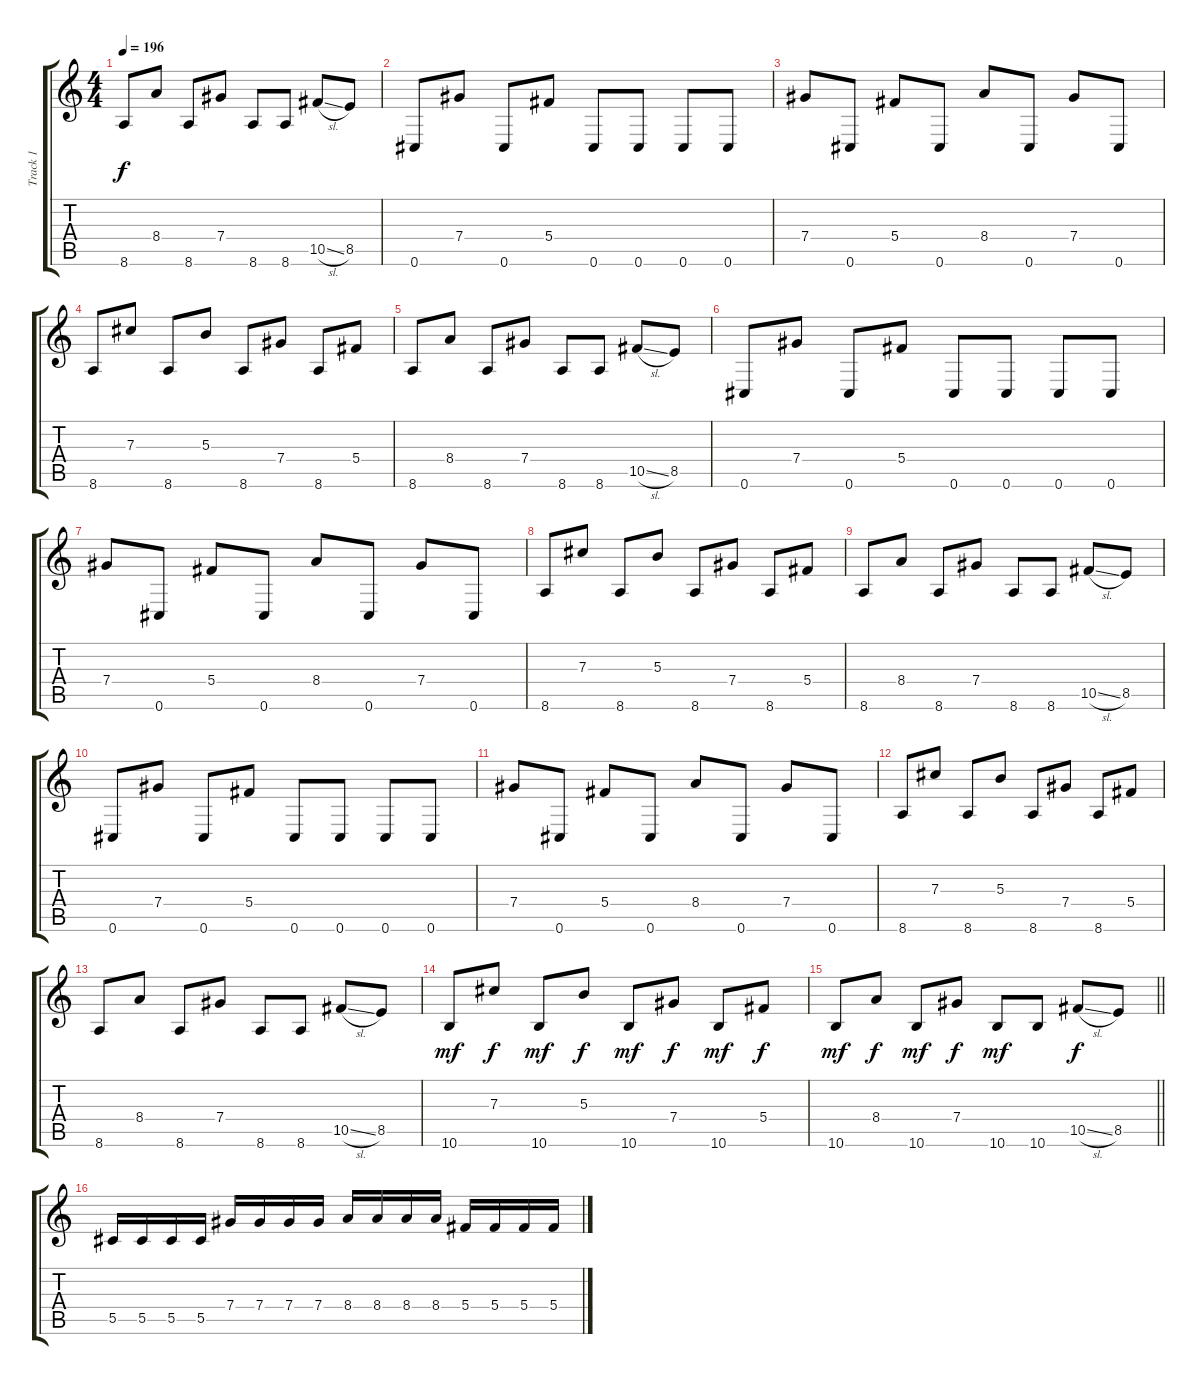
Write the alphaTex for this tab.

\track ("Track 1" "Track 1") {instrument distortionguitar}
\staff {score tabs}
\tuning (Eb4 Bb3 Gb3 Db3 Ab2 Db2) {hide}
\ts (4 4)
\tempo 196
\clef g2
\ks c
8.6.8{dy f} 8.4.8 8.6.8 7.4.8 8.6.8 8.6.8 10.5{sl}.8 8.5.8 |
0.6.8 7.4.8 0.6.8 5.4.8 0.6.8 0.6.8 0.6.8 0.6.8 |
7.4.8 0.6.8 5.4.8 0.6.8 8.4.8 0.6.8 7.4.8 0.6.8 |
8.6.8 7.3.8 8.6.8 5.3.8 8.6.8 7.4.8 8.6.8 5.4.8 |
8.6.8 8.4.8 8.6.8 7.4.8 8.6.8 8.6.8 10.5{sl}.8 8.5.8 |
0.6.8 7.4.8 0.6.8 5.4.8 0.6.8 0.6.8 0.6.8 0.6.8 |
7.4.8 0.6.8 5.4.8 0.6.8 8.4.8 0.6.8 7.4.8 0.6.8 |
8.6.8 7.3.8 8.6.8 5.3.8 8.6.8 7.4.8 8.6.8 5.4.8 |
8.6.8 8.4.8 8.6.8 7.4.8 8.6.8 8.6.8 10.5{sl}.8 8.5.8 |
0.6.8 7.4.8 0.6.8 5.4.8 0.6.8 0.6.8 0.6.8 0.6.8 |
7.4.8 0.6.8 5.4.8 0.6.8 8.4.8 0.6.8 7.4.8 0.6.8 |
8.6.8 7.3.8 8.6.8 5.3.8 8.6.8 7.4.8 8.6.8 5.4.8 |
8.6.8 8.4.8 8.6.8 7.4.8 8.6.8 8.6.8 10.5{sl}.8 8.5.8 |
10.6.8{dy mf} 7.3.8{dy f} 10.6.8{dy mf} 5.3.8{dy f} 10.6.8{dy mf} 7.4.8{dy f} 10.6.8{dy mf} 5.4.8{dy f} |
\barLineRight lightlight
10.6.8{dy mf} 8.4.8{dy f} 10.6.8{dy mf} 7.4.8{dy f} 10.6.8{dy mf} 10.6.8 10.5{sl}.8{dy f} 8.5.8 |
5.5.16 5.5.16 5.5.16 5.5.16 7.4.16 7.4.16 7.4.16 7.4.16 8.4.16 8.4.16 8.4.16 8.4.16 5.4.16 5.4.16 5.4.16 5.4.16
